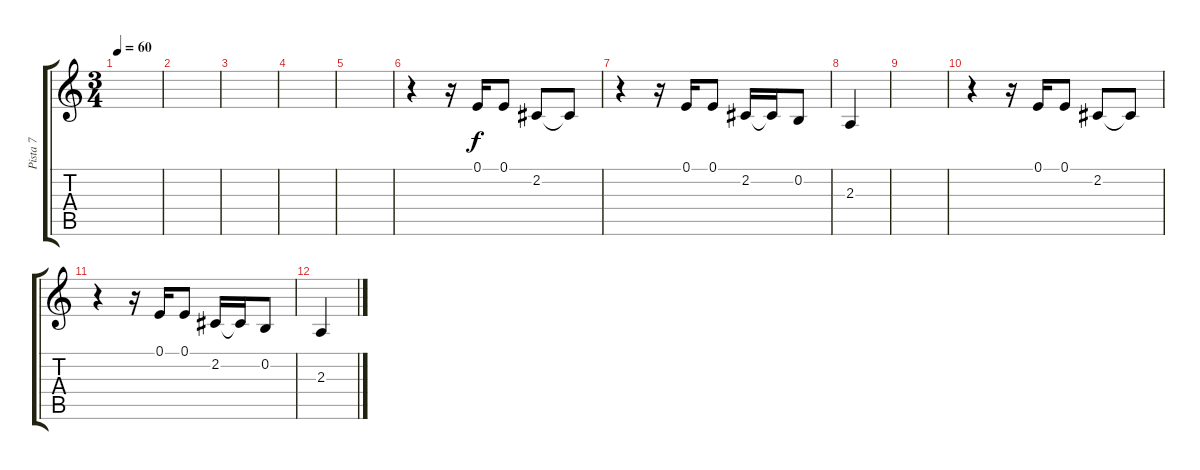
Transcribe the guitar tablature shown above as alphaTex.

\track ("Pista 7" "Pista 7") {instrument voiceoohs}
\staff {score tabs}
\tuning (E4 B3 G3 D3 A2 E2) {hide}
\ts (3 4)
\tempo 60
\clef g2
\ks c
|
|
|
|
|
r.4 r.16 0.1.16 0.1.8 2.2.8 2.2{t}.8 |
r.4 r.16 0.1.16 0.1.8 2.2.16 2.2{t}.16 0.2.8 |
2.3.4 |
|
r.4 r.16 0.1.16 0.1.8 2.2.8 2.2{t}.8 |
r.4 r.16 0.1.16 0.1.8 2.2.16 2.2{t}.16 0.2.8 |
2.3.4
